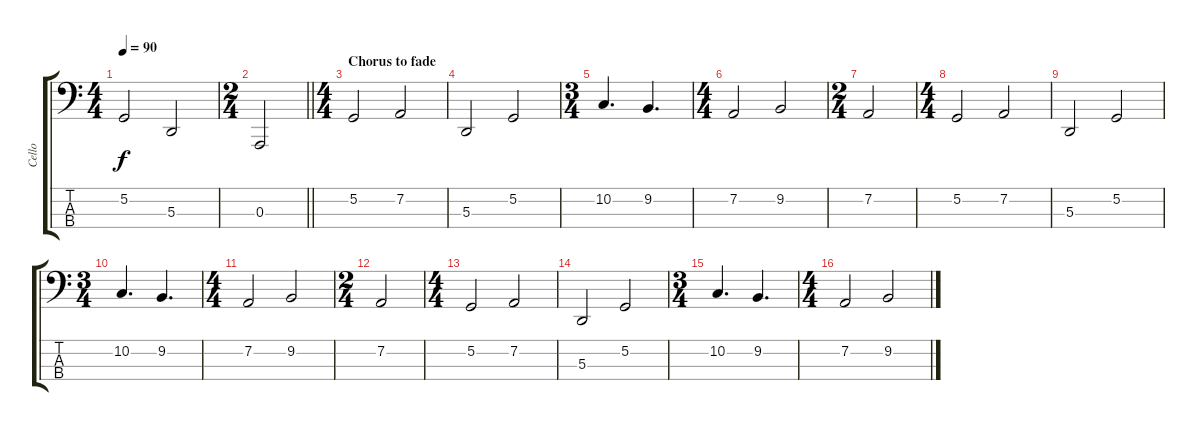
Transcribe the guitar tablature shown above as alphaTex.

\track ("Cello" "Cello") {instrument cello}
\staff {score tabs}
\tuning (G2 D2 A1 E1) {hide}
\ts (4 4)
\tempo 90
\clef f4
\ks c
5.2.2{dy f} 5.3.2 |
\ts (2 4)
\barLineRight lightlight
0.3.2 |
\ts (4 4)
\section ("" "Chorus to fade")
5.2.2 7.2.2 |
5.3.2 5.2.2 |
\ts (3 4)
10.2.4{d} 9.2.4{d} |
\ts (4 4)
7.2.2 9.2.2 |
\ts (2 4)
7.2.2 |
\ts (4 4)
5.2.2 7.2.2 |
5.3.2 5.2.2 |
\ts (3 4)
10.2.4{d} 9.2.4{d} |
\ts (4 4)
7.2.2 9.2.2 |
\ts (2 4)
7.2.2 |
\ts (4 4)
5.2.2 7.2.2 |
5.3.2 5.2.2 |
\ts (3 4)
10.2.4{d} 9.2.4{d} |
\ts (4 4)
7.2.2 9.2.2
